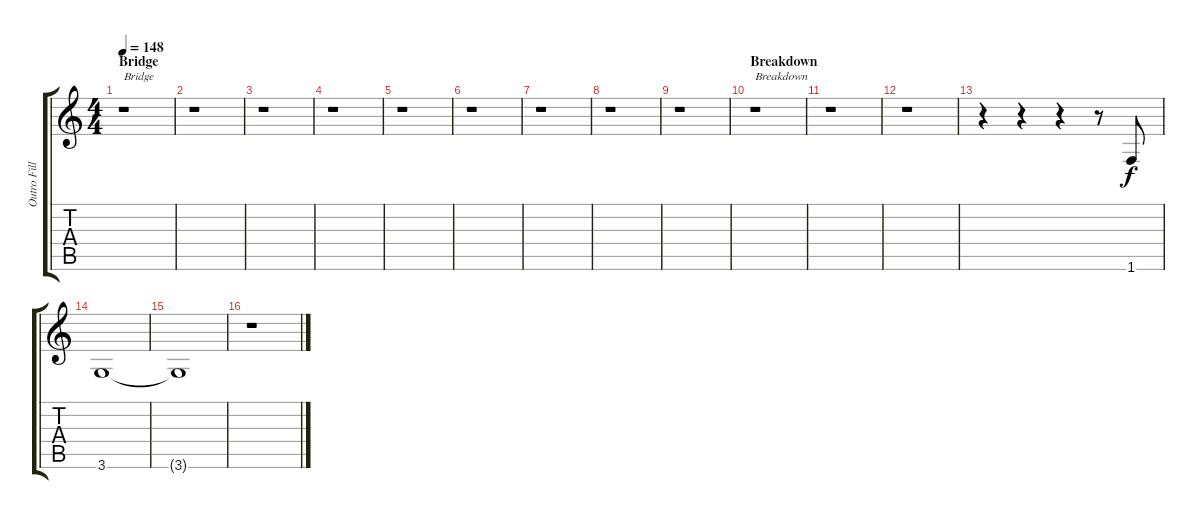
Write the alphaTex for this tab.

\track ("Outro Fill" "Outro Fill") {instrument distortionguitar}
\staff {score tabs}
\tuning (E4 B3 G3 D3 A2 E2) {hide}
\ts (4 4)
\section ("" "Bridge")
\tempo 148
\clef g2
\ks c
r.1{txt "Bridge" dy f} |
r.1 |
r.1 |
r.1 |
r.1 |
r.1 |
r.1 |
r.1 |
r.1 |
\section ("" "Breakdown")
r.1{txt "Breakdown"} |
r.1 |
r.1 |
r.4 r.4 r.4 r.8{volume 16 balance 10} 1.6.8 |
3.6.1{volume 5} |
3.6{t}.1 |
r.1
